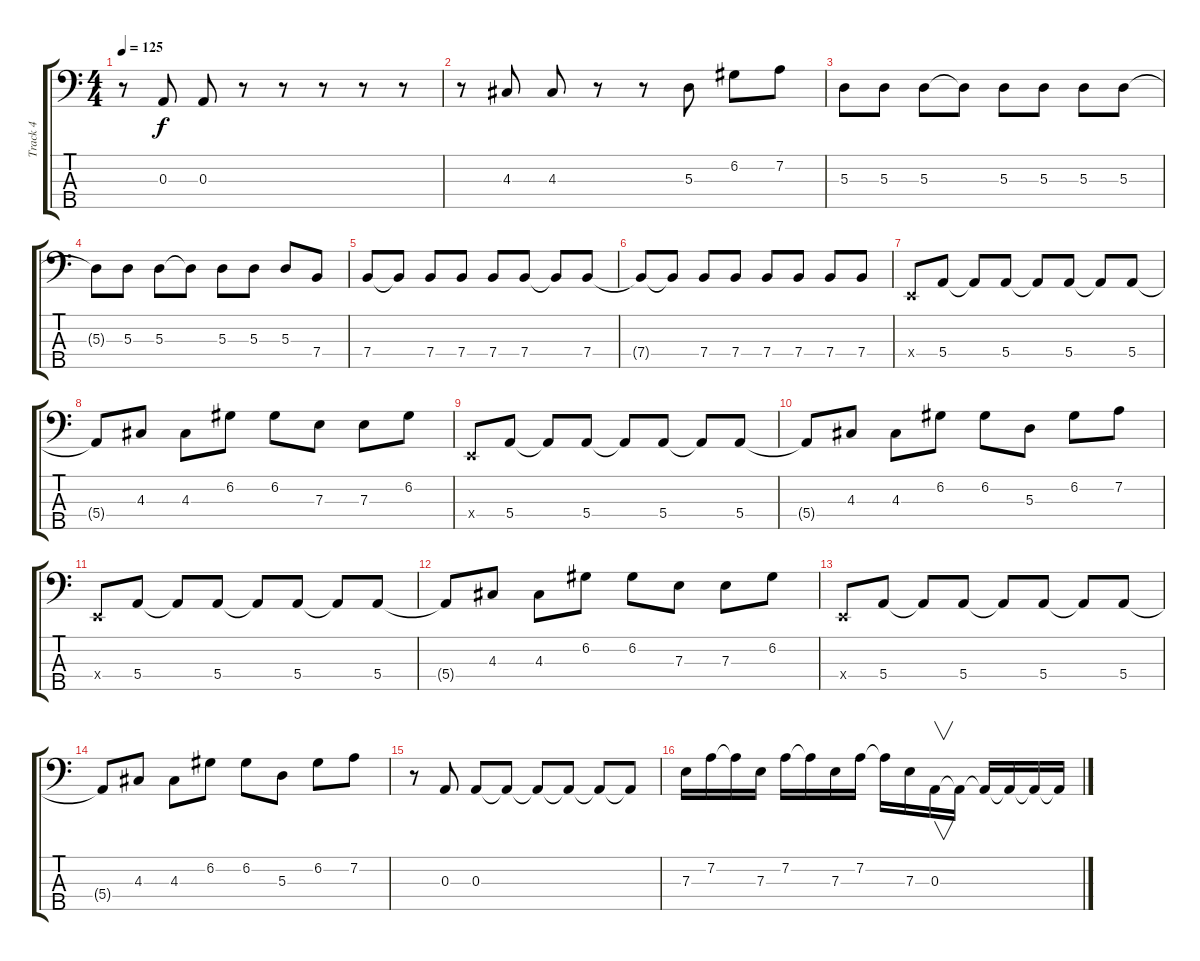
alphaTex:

\track ("Track 4" "Track 4") {instrument electricbassfinger}
\staff {score tabs}
\tuning (G2 D2 A1 E1 B0) {hide}
\ts (4 4)
\tempo 125
\clef f4
\ks c
r.8{dy f} 0.3.8 0.3.8 r.8 r.8 r.8 r.8 r.8 |
r.8 4.3.8 4.3.8 r.8 r.8 5.3.8 6.2.8 7.2.8 |
5.3.8 5.3.8 5.3.8 5.3{t}.8 5.3.8 5.3.8 5.3.8 5.3.8 |
5.3{t}.8 5.3.8 5.3.8 5.3{t}.8 5.3.8 5.3.8 5.3.8 7.4.8 |
7.4.8 7.4{t}.8 7.4.8 7.4.8 7.4.8 7.4.8 7.4{t}.8 7.4.8 |
7.4{t}.8 7.4{t}.8 7.4.8 7.4.8 7.4.8 7.4.8 7.4.8 7.4.8 |
0.4{x}.8 5.4.8 5.4{t}.8 5.4.8 5.4{t}.8 5.4.8 5.4{t}.8 5.4.8 |
5.4{t}.8 4.3.8 4.3.8 6.2.8 6.2.8 7.3.8 7.3.8 6.2.8 |
0.4{x}.8 5.4.8 5.4{t}.8 5.4.8 5.4{t}.8 5.4.8 5.4{t}.8 5.4.8 |
5.4{t}.8 4.3.8 4.3.8 6.2.8 6.2.8 5.3.8 6.2.8 7.2.8 |
0.4{x}.8 5.4.8 5.4{t}.8 5.4.8 5.4{t}.8 5.4.8 5.4{t}.8 5.4.8 |
5.4{t}.8 4.3.8 4.3.8 6.2.8 6.2.8 7.3.8 7.3.8 6.2.8 |
0.4{x}.8 5.4.8 5.4{t}.8 5.4.8 5.4{t}.8 5.4.8 5.4{t}.8 5.4.8 |
5.4{t}.8 4.3.8 4.3.8 6.2.8 6.2.8 5.3.8 6.2.8 7.2.8 |
r.8 0.3.8 0.3.8 0.3{t}.8 0.3{t}.8 0.3{t}.8 0.3{t}.8 0.3{t}.8 |
7.3.16 7.2.16 7.2{t}.16 7.3.16 7.2.16 7.2{t}.16 7.3.16 7.2.16 7.2{t}.16 7.3.16 0.3.16{v} 0.3{t}.16 0.3{t}.16 0.3{t}.16 0.3{t}.16 0.3{t}.16
